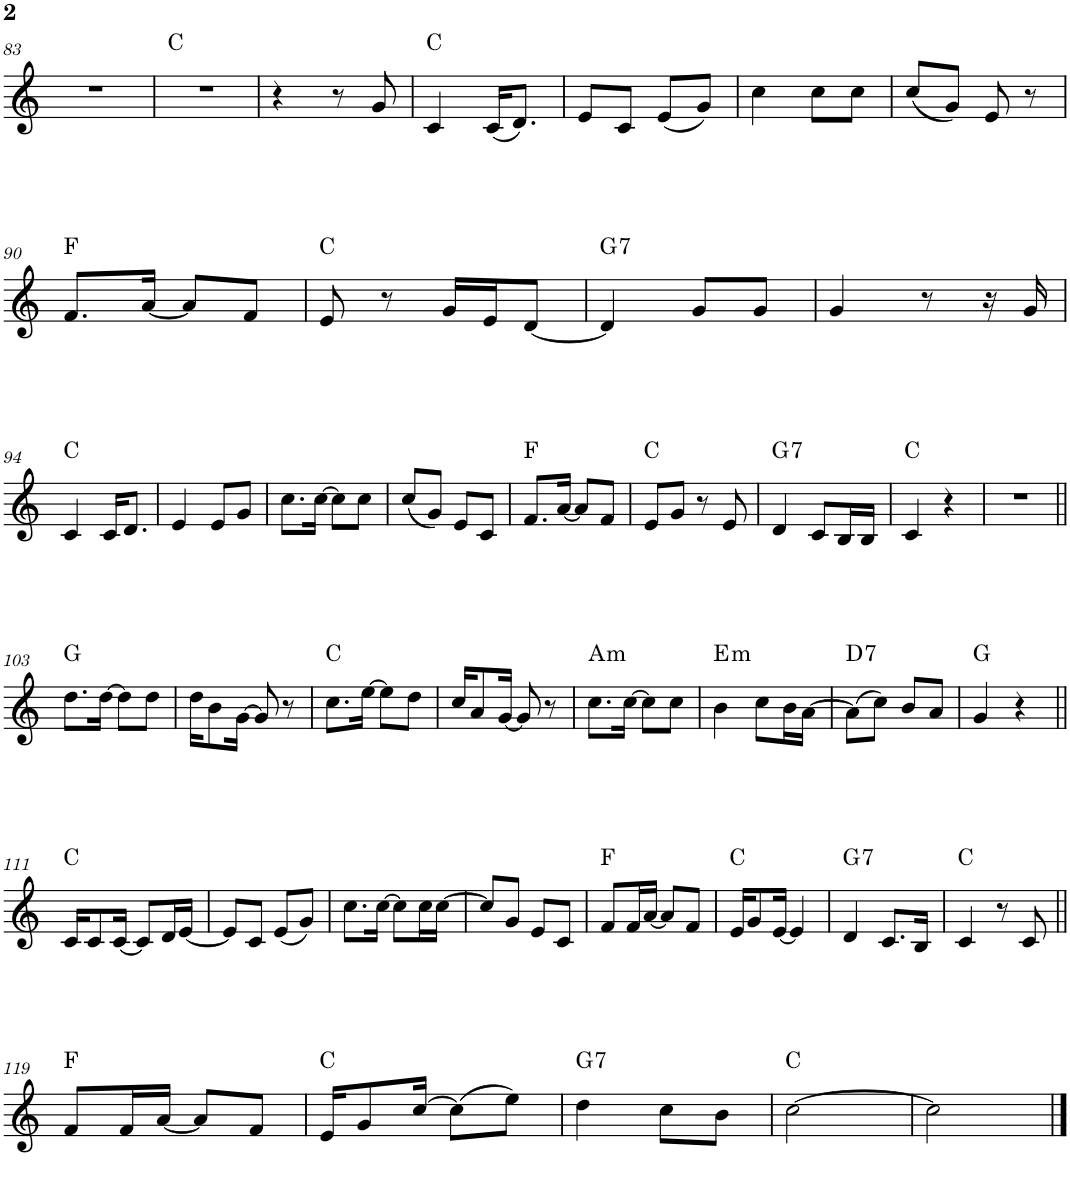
**kern	**harte
*part1	*part1
*staff1	*
*I"Piano	*
*I'Pno.	*
!!LO:PB:g=z
*clefG2	*
*k[]	*
*M2/4	*
=83	=83
2r	.
=84	=84
2r	C:maj
=85	=85
4r	.
8r	.
8g/	.
=86	=86
!	!LO:H:kt=N.C.
4c/	N
(16c/KL	.
8.d/J)	.
=87	=87
8e/L	.
8c/J	.
(8e/L	.
8g/J)	.
=88	=88
4cc\	.
8cc\L	.
8cc\J	.
=89	=89
(8cc/L	.
8g/J)	.
8e/	.
8r	.
!!LO:LB:g=z
=90	=90
8.f/L	F:maj
[16a/Jk	.
8a/L]	.
8f/J	.
=91	=91
8e/	C:maj
8r	.
16g/LL	.
16e/J	.
[8d/J	.
=92	=92
!	!LO:H:kt=7
4d/]	G:7
8g/L	.
8g/J	.
=93	=93
4g/	.
8r	.
16r	.
16g/	.
!!LO:LB:g=z
=94	=94
!	!LO:H:kt=N.C.
4c/	N
16c/KL	.
8.d/J	.
=95	=95
4e/	.
8e/L	.
8g/J	.
=96	=96
8.cc\L	.
[16cc\Jk	.
8cc\L]	.
8cc\J	.
=97	=97
(8cc/L	.
8g/J)	.
8e/L	.
8c/J	.
=98	=98
8.f/L	F:maj
[16a/Jk	.
8a/L]	.
8f/J	.
=99	=99
8e/L	C:maj
8g/J	.
8r	.
8e/	.
=100	=100
!	!LO:H:kt=7
4d/	G:7
8c/L	.
16B/L	.
16B/JJ	.
=101	=101
4c/	C:maj
4r	.
=102	=102
2r	.
!!LO:LB:g=z
=103||	=103||
8.dd\L	G:maj
[16dd\Jk	.
8dd\L]	.
8dd\J	.
=104	=104
16dd\KL	.
8b\	.
[16g\Jk	.
8g/]	.
8r	.
=105	=105
8.cc\L	C:maj
[16ee\Jk	.
8ee\L]	.
8dd\J	.
=106	=106
16cc/KL	.
8a/	.
[16g/Jk	.
8g/]	.
8r	.
=107	=107
!	!LO:H:kt=m
8.cc\L	A:min
[16cc\Jk	.
8cc\L]	.
8cc\J	.
=108	=108
!	!LO:H:kt=m
4b\	E:min
8cc\L	.
16b\L	.
[16a\JJ	.
=109	=109
!	!LO:H:kt=7
(8a\L]	D:7
8cc\J)	.
8b/L	.
8a/J	.
=110	=110
4g/	G:maj
4r	.
!!LO:LB:g=z
=111||	=111||
!	!LO:H:kt=N.C.
16c/KL	N
8c/	.
[16c/Jk	.
8c/L]	.
16d/L	.
[16e/JJ	.
=112	=112
8e/L]	.
8c/J	.
(8e/L	.
8g/J)	.
=113	=113
8.cc\L	.
[16cc\Jk	.
8cc\L]	.
16cc\L	.
[16cc\JJ	.
=114	=114
8cc/L]	.
8g/J	.
8e/L	.
8c/J	.
=115	=115
8f/L	F:maj
16f/L	.
[16a/JJ	.
8a/L]	.
8f/J	.
=116	=116
!	!LO:H:kt=N.C.
16e/KL	N
8g/	.
[16e/Jk	.
4e/]	.
=117	=117
!	!LO:H:kt=7
4d/	G:7
8.c/L	.
16B/Jk	.
=118	=118
4c/	C:maj
8r	.
8c/	.
!!LO:LB:g=z
=119||	=119||
8f/L	F:maj
16f/L	.
[16a/JJ	.
8a/L]	.
8f/J	.
=120	=120
!	!LO:H:kt=N.C.
16e/KL	N
8g/	.
[16cc/Jk	.
(8cc\L]	.
8ee\J)	.
=121	=121
!	!LO:H:kt=7
4dd\	G:7
8cc\L	.
8b\J	.
=122	=122
[2cc\	C:maj
=123	=123
2cc\]	.
==	==
*-	*-
